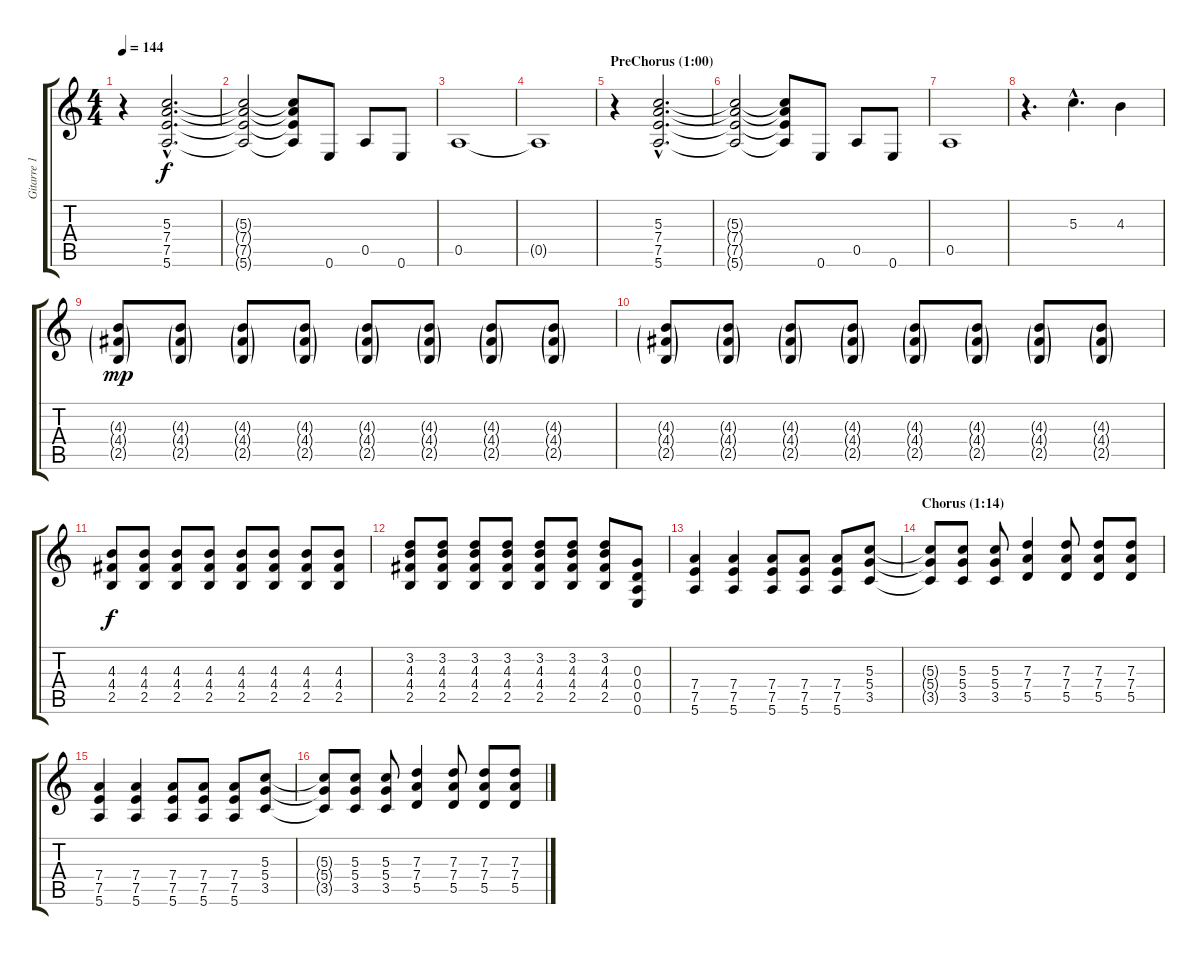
\track ("Gitarre 1" "Gitarre 1") {instrument distortionguitar}
\staff {score tabs}
\tuning (E4 B3 G3 D3 A2 E2) {hide}
\ts (4 4)
\tempo 144
\clef g2
\ks c
r.4{dy f} (5.3{hac} 7.4{hac} 7.5{hac} 5.6{hac}).2{d} |
(5.3{t} 7.4{t} 7.5{t} 5.6{t}).2 (5.3{t} 7.4{t} 7.5{t} 5.6{t}).8 0.6.8 0.5.8 0.6.8 |
0.5.1 |
0.5{t}.1 |
\section ("" "PreChorus (1:00)")
r.4 (5.3{hac} 7.4{hac} 7.5{hac} 5.6{hac}).2{d} |
(5.3{t} 7.4{t} 7.5{t} 5.6{t}).2 (5.3{t} 7.4{t} 7.5{t} 5.6{t}).8 0.6.8 0.5.8 0.6.8 |
0.5.1 |
r.4{d} 5.3{hac}.4{d} 4.3.4 |
(4.3{g} 4.4{g} 2.5{g}).8{dy mp} (4.3{g} 4.4{g} 2.5{g}).8 (4.3{g} 4.4{g} 2.5{g}).8 (4.3{g} 4.4{g} 2.5{g}).8 (4.3{g} 4.4{g} 2.5{g}).8 (4.3{g} 4.4{g} 2.5{g}).8 (4.3{g} 4.4{g} 2.5{g}).8 (4.3{g} 4.4{g} 2.5{g}).8 |
(4.3{g} 4.4{g} 2.5{g}).8 (4.3{g} 4.4{g} 2.5{g}).8 (4.3{g} 4.4{g} 2.5{g}).8 (4.3{g} 4.4{g} 2.5{g}).8 (4.3{g} 4.4{g} 2.5{g}).8 (4.3{g} 4.4{g} 2.5{g}).8 (4.3{g} 4.4{g} 2.5{g}).8 (4.3{g} 4.4{g} 2.5{g}).8 |
(4.3 4.4 2.5).8{dy f} (4.3 4.4 2.5).8 (4.3 4.4 2.5).8 (4.3 4.4 2.5).8 (4.3 4.4 2.5).8 (4.3 4.4 2.5).8 (4.3 4.4 2.5).8 (4.3 4.4 2.5).8 |
(3.2 4.3 4.4 2.5).8 (3.2 4.3 4.4 2.5).8 (3.2 4.3 4.4 2.5).8 (3.2 4.3 4.4 2.5).8 (3.2 4.3 4.4 2.5).8 (3.2 4.3 4.4 2.5).8 (3.2 4.3 4.4 2.5).8 (0.3 0.4 0.5 0.6).8 |
(7.4 7.5 5.6).4 (7.4 7.5 5.6).4 (7.4 7.5 5.6).8 (7.4 7.5 5.6).8 (7.4 7.5 5.6).8 (5.3 5.4 3.5).8 |
\section ("" "Chorus (1:14)")
(5.3{t} 5.4{t} 3.5{t}).8 (5.3 5.4 3.5).8 (5.3 5.4 3.5).8 (7.3 7.4 5.5).4 (7.3 7.4 5.5).8 (7.3 7.4 5.5).8 (7.3 7.4 5.5).8 |
(7.4 7.5 5.6).4 (7.4 7.5 5.6).4 (7.4 7.5 5.6).8 (7.4 7.5 5.6).8 (7.4 7.5 5.6).8 (5.3 5.4 3.5).8 |
(5.3{t} 5.4{t} 3.5{t}).8 (5.3 5.4 3.5).8 (5.3 5.4 3.5).8 (7.3 7.4 5.5).4 (7.3 7.4 5.5).8 (7.3 7.4 5.5).8 (7.3 7.4 5.5).8
